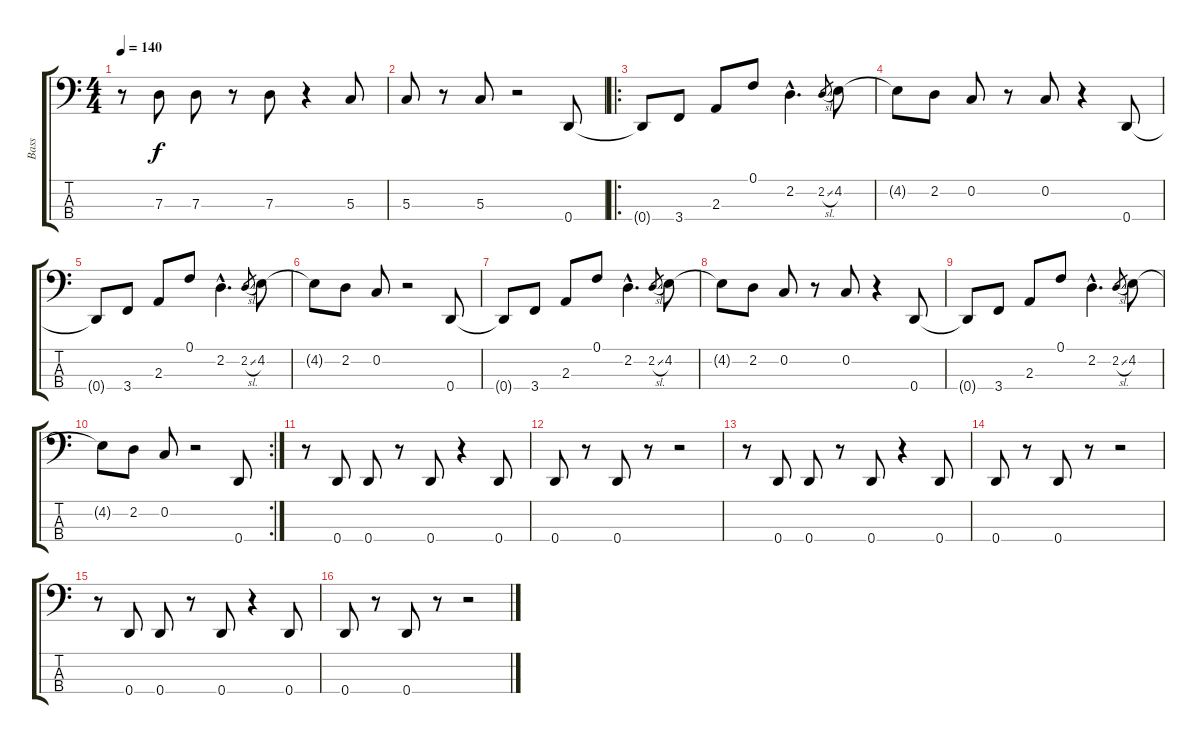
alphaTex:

\track ("Bass" "Bass") {instrument electricbassfinger}
\staff {score tabs}
\tuning (F2 C2 G1 D1) {hide}
\ts (4 4)
\tempo 140
\clef f4
\ks c
r.8{dy f} 7.3.8 7.3.8 r.8 7.3.8 r.4 5.3.8 |
5.3.8 r.8 5.3.8 r.2 0.4.8 |
\ro
0.4{t}.8 3.4.8 2.3.8 0.1.8 2.2{hac}.4{d} 2.2{sl}.8{gr} 4.2.8 |
4.2{t}.8 2.2.8 0.2.8 r.8 0.2.8 r.4 0.4.8 |
0.4{t}.8 3.4.8 2.3.8 0.1.8 2.2{hac}.4{d} 2.2{sl}.8{gr} 4.2.8 |
4.2{t}.8 2.2.8 0.2.8 r.2 0.4.8 |
0.4{t}.8 3.4.8 2.3.8 0.1.8 2.2{hac}.4{d} 2.2{sl}.8{gr} 4.2.8 |
4.2{t}.8 2.2.8 0.2.8 r.8 0.2.8 r.4 0.4.8 |
0.4{t}.8 3.4.8 2.3.8 0.1.8 2.2{hac}.4{d} 2.2{sl}.8{gr} 4.2.8 |
\rc 2
4.2{t}.8 2.2.8 0.2.8 r.2 0.4.8 |
r.8 0.4.8 0.4.8 r.8 0.4.8 r.4 0.4.8 |
0.4.8 r.8 0.4.8 r.8 r.2 |
r.8 0.4.8 0.4.8 r.8 0.4.8 r.4 0.4.8 |
0.4.8 r.8 0.4.8 r.8 r.2 |
r.8 0.4.8 0.4.8 r.8 0.4.8 r.4 0.4.8 |
0.4.8 r.8 0.4.8 r.8 r.2
